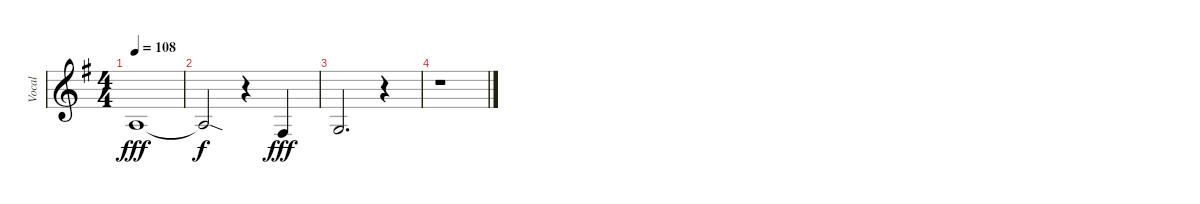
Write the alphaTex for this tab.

\track ("Vocal" "Vocal") {instrument lead6voice}
\staff {score}
\tuning (E4 B3 G3 D3 A2 E2) {hide}
\ts (4 4)
\tempo 108
\clef g2
\ks eminor
2.3.1{dy fff} |
2.3{sod t}.2{dy f} r.4 4.4.4{dy fff} |
0.3.2{d} r.4 |
r.1
